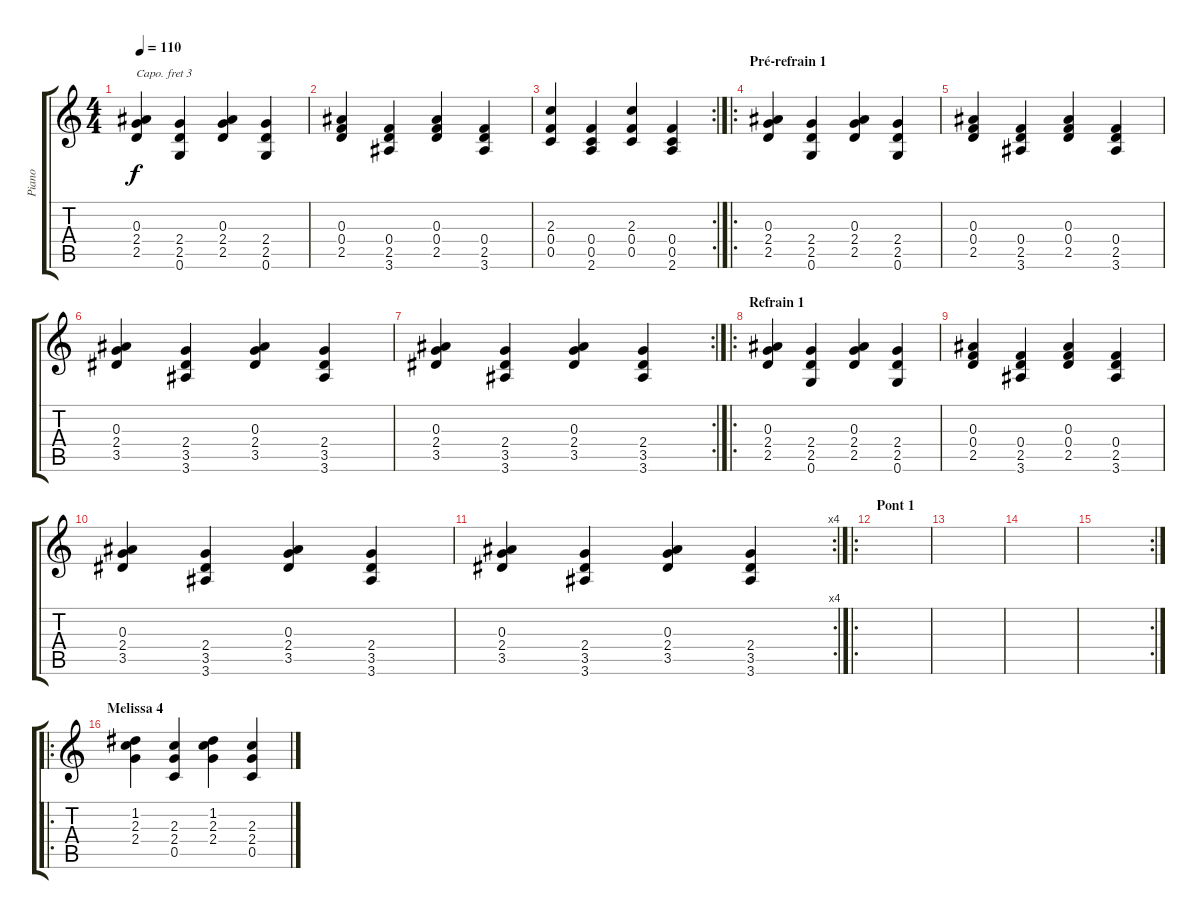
\track ("Piano" "Piano") {instrument acousticguitarnylon}
\staff {score tabs}
\capo 3
\tuning (E4 B3 G3 D3 A2 E2) {hide}
\ts (4 4)
\tempo 110
\clef g2
\ks c
(0.3 2.4 2.5).4{dy f} (2.4 2.5 0.6).4 (0.3 2.4 2.5).4 (2.4 2.5 0.6).4 |
(0.3 0.4 2.5).4 (0.4 2.5 3.6).4 (0.3 0.4 2.5).4 (0.4 2.5 3.6).4 |
\rc 2
(2.3 0.4 0.5).4 (0.4 0.5 2.6).4 (2.3 0.4 0.5).4 (0.4 0.5 2.6).4 |
\ro
\section ("" "Pré-refrain 1")
(0.3 2.4 2.5).4 (2.4 2.5 0.6).4 (0.3 2.4 2.5).4 (2.4 2.5 0.6).4 |
(0.3 0.4 2.5).4 (0.4 2.5 3.6).4 (0.3 0.4 2.5).4 (0.4 2.5 3.6).4 |
(0.3 2.4 3.5).4 (2.4 3.5 3.6).4 (0.3 2.4 3.5).4 (2.4 3.5 3.6).4 |
\rc 2
(0.3 2.4 3.5).4 (2.4 3.5 3.6).4 (0.3 2.4 3.5).4 (2.4 3.5 3.6).4 |
\ro
\section ("" "Refrain 1")
(0.3 2.4 2.5).4 (2.4 2.5 0.6).4 (0.3 2.4 2.5).4 (2.4 2.5 0.6).4 |
(0.3 0.4 2.5).4 (0.4 2.5 3.6).4 (0.3 0.4 2.5).4 (0.4 2.5 3.6).4 |
(0.3 2.4 3.5).4 (2.4 3.5 3.6).4 (0.3 2.4 3.5).4 (2.4 3.5 3.6).4 |
\rc 4
(0.3 2.4 3.5).4 (2.4 3.5 3.6).4 (0.3 2.4 3.5).4 (2.4 3.5 3.6).4 |
\ro
\section ("" "Pont 1")
|
|
|
\rc 2
|
\ro
\section ("" "Melissa 4")
(1.2 2.3 2.4).4 (2.3 2.4 0.5).4 (1.2 2.3 2.4).4 (2.3 2.4 0.5).4
